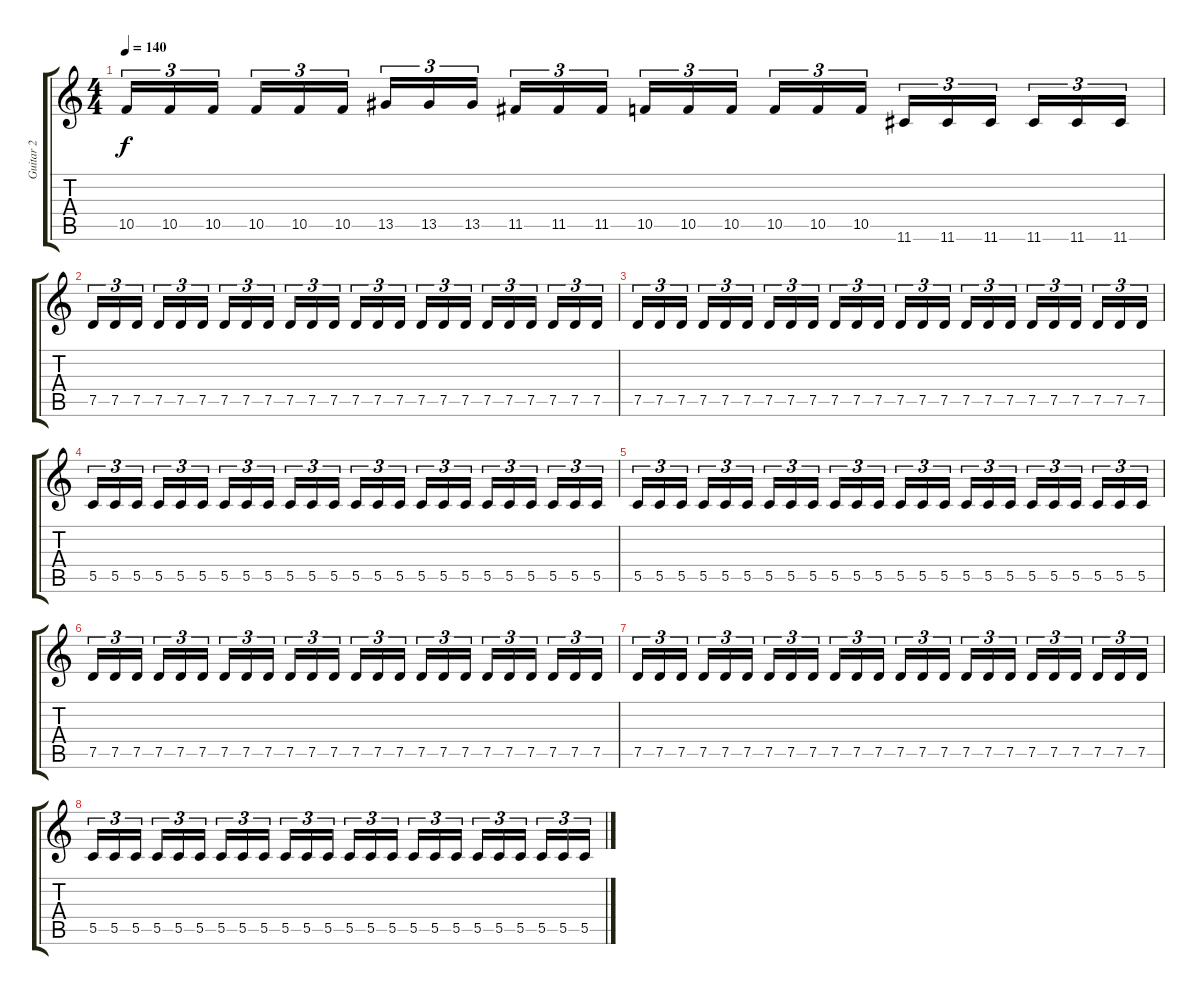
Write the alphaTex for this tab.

\track ("Guitar 2" "Guitar 2") {instrument distortionguitar}
\staff {score tabs}
\tuning (D4 A3 F3 C3 G2 D2) {hide}
\ts (4 4)
\tempo 140
\clef g2
\ks c
10.5.16{tu (3 2) dy f} 10.5.16{tu (3 2)} 10.5.16{tu (3 2)} 10.5.16{tu (3 2)} 10.5.16{tu (3 2)} 10.5.16{tu (3 2)} 13.5.16{tu (3 2)} 13.5.16{tu (3 2)} 13.5.16{tu (3 2)} 11.5.16{tu (3 2)} 11.5.16{tu (3 2)} 11.5.16{tu (3 2)} 10.5.16{tu (3 2)} 10.5.16{tu (3 2)} 10.5.16{tu (3 2)} 10.5.16{tu (3 2)} 10.5.16{tu (3 2)} 10.5.16{tu (3 2)} 11.6.16{tu (3 2)} 11.6.16{tu (3 2)} 11.6.16{tu (3 2)} 11.6.16{tu (3 2)} 11.6.16{tu (3 2)} 11.6.16{tu (3 2)} |
7.5.16{tu (3 2)} 7.5.16{tu (3 2)} 7.5.16{tu (3 2)} 7.5.16{tu (3 2)} 7.5.16{tu (3 2)} 7.5.16{tu (3 2)} 7.5.16{tu (3 2)} 7.5.16{tu (3 2)} 7.5.16{tu (3 2)} 7.5.16{tu (3 2)} 7.5.16{tu (3 2)} 7.5.16{tu (3 2)} 7.5.16{tu (3 2)} 7.5.16{tu (3 2)} 7.5.16{tu (3 2)} 7.5.16{tu (3 2)} 7.5.16{tu (3 2)} 7.5.16{tu (3 2)} 7.5.16{tu (3 2)} 7.5.16{tu (3 2)} 7.5.16{tu (3 2)} 7.5.16{tu (3 2)} 7.5.16{tu (3 2)} 7.5.16{tu (3 2)} |
7.5.16{tu (3 2)} 7.5.16{tu (3 2)} 7.5.16{tu (3 2)} 7.5.16{tu (3 2)} 7.5.16{tu (3 2)} 7.5.16{tu (3 2)} 7.5.16{tu (3 2)} 7.5.16{tu (3 2)} 7.5.16{tu (3 2)} 7.5.16{tu (3 2)} 7.5.16{tu (3 2)} 7.5.16{tu (3 2)} 7.5.16{tu (3 2)} 7.5.16{tu (3 2)} 7.5.16{tu (3 2)} 7.5.16{tu (3 2)} 7.5.16{tu (3 2)} 7.5.16{tu (3 2)} 7.5.16{tu (3 2)} 7.5.16{tu (3 2)} 7.5.16{tu (3 2)} 7.5.16{tu (3 2)} 7.5.16{tu (3 2)} 7.5.16{tu (3 2)} |
5.5.16{tu (3 2)} 5.5.16{tu (3 2)} 5.5.16{tu (3 2)} 5.5.16{tu (3 2)} 5.5.16{tu (3 2)} 5.5.16{tu (3 2)} 5.5.16{tu (3 2)} 5.5.16{tu (3 2)} 5.5.16{tu (3 2)} 5.5.16{tu (3 2)} 5.5.16{tu (3 2)} 5.5.16{tu (3 2)} 5.5.16{tu (3 2)} 5.5.16{tu (3 2)} 5.5.16{tu (3 2)} 5.5.16{tu (3 2)} 5.5.16{tu (3 2)} 5.5.16{tu (3 2)} 5.5.16{tu (3 2)} 5.5.16{tu (3 2)} 5.5.16{tu (3 2)} 5.5.16{tu (3 2)} 5.5.16{tu (3 2)} 5.5.16{tu (3 2)} |
5.5.16{tu (3 2)} 5.5.16{tu (3 2)} 5.5.16{tu (3 2)} 5.5.16{tu (3 2)} 5.5.16{tu (3 2)} 5.5.16{tu (3 2)} 5.5.16{tu (3 2)} 5.5.16{tu (3 2)} 5.5.16{tu (3 2)} 5.5.16{tu (3 2)} 5.5.16{tu (3 2)} 5.5.16{tu (3 2)} 5.5.16{tu (3 2)} 5.5.16{tu (3 2)} 5.5.16{tu (3 2)} 5.5.16{tu (3 2)} 5.5.16{tu (3 2)} 5.5.16{tu (3 2)} 5.5.16{tu (3 2)} 5.5.16{tu (3 2)} 5.5.16{tu (3 2)} 5.5.16{tu (3 2)} 5.5.16{tu (3 2)} 5.5.16{tu (3 2)} |
7.5.16{tu (3 2)} 7.5.16{tu (3 2)} 7.5.16{tu (3 2)} 7.5.16{tu (3 2)} 7.5.16{tu (3 2)} 7.5.16{tu (3 2)} 7.5.16{tu (3 2)} 7.5.16{tu (3 2)} 7.5.16{tu (3 2)} 7.5.16{tu (3 2)} 7.5.16{tu (3 2)} 7.5.16{tu (3 2)} 7.5.16{tu (3 2)} 7.5.16{tu (3 2)} 7.5.16{tu (3 2)} 7.5.16{tu (3 2)} 7.5.16{tu (3 2)} 7.5.16{tu (3 2)} 7.5.16{tu (3 2)} 7.5.16{tu (3 2)} 7.5.16{tu (3 2)} 7.5.16{tu (3 2)} 7.5.16{tu (3 2)} 7.5.16{tu (3 2)} |
7.5.16{tu (3 2)} 7.5.16{tu (3 2)} 7.5.16{tu (3 2)} 7.5.16{tu (3 2)} 7.5.16{tu (3 2)} 7.5.16{tu (3 2)} 7.5.16{tu (3 2)} 7.5.16{tu (3 2)} 7.5.16{tu (3 2)} 7.5.16{tu (3 2)} 7.5.16{tu (3 2)} 7.5.16{tu (3 2)} 7.5.16{tu (3 2)} 7.5.16{tu (3 2)} 7.5.16{tu (3 2)} 7.5.16{tu (3 2)} 7.5.16{tu (3 2)} 7.5.16{tu (3 2)} 7.5.16{tu (3 2)} 7.5.16{tu (3 2)} 7.5.16{tu (3 2)} 7.5.16{tu (3 2)} 7.5.16{tu (3 2)} 7.5.16{tu (3 2)} |
5.5.16{tu (3 2)} 5.5.16{tu (3 2)} 5.5.16{tu (3 2)} 5.5.16{tu (3 2)} 5.5.16{tu (3 2)} 5.5.16{tu (3 2)} 5.5.16{tu (3 2)} 5.5.16{tu (3 2)} 5.5.16{tu (3 2)} 5.5.16{tu (3 2)} 5.5.16{tu (3 2)} 5.5.16{tu (3 2)} 5.5.16{tu (3 2)} 5.5.16{tu (3 2)} 5.5.16{tu (3 2)} 5.5.16{tu (3 2)} 5.5.16{tu (3 2)} 5.5.16{tu (3 2)} 5.5.16{tu (3 2)} 5.5.16{tu (3 2)} 5.5.16{tu (3 2)} 5.5.16{tu (3 2)} 5.5.16{tu (3 2)} 5.5.16{tu (3 2)}
